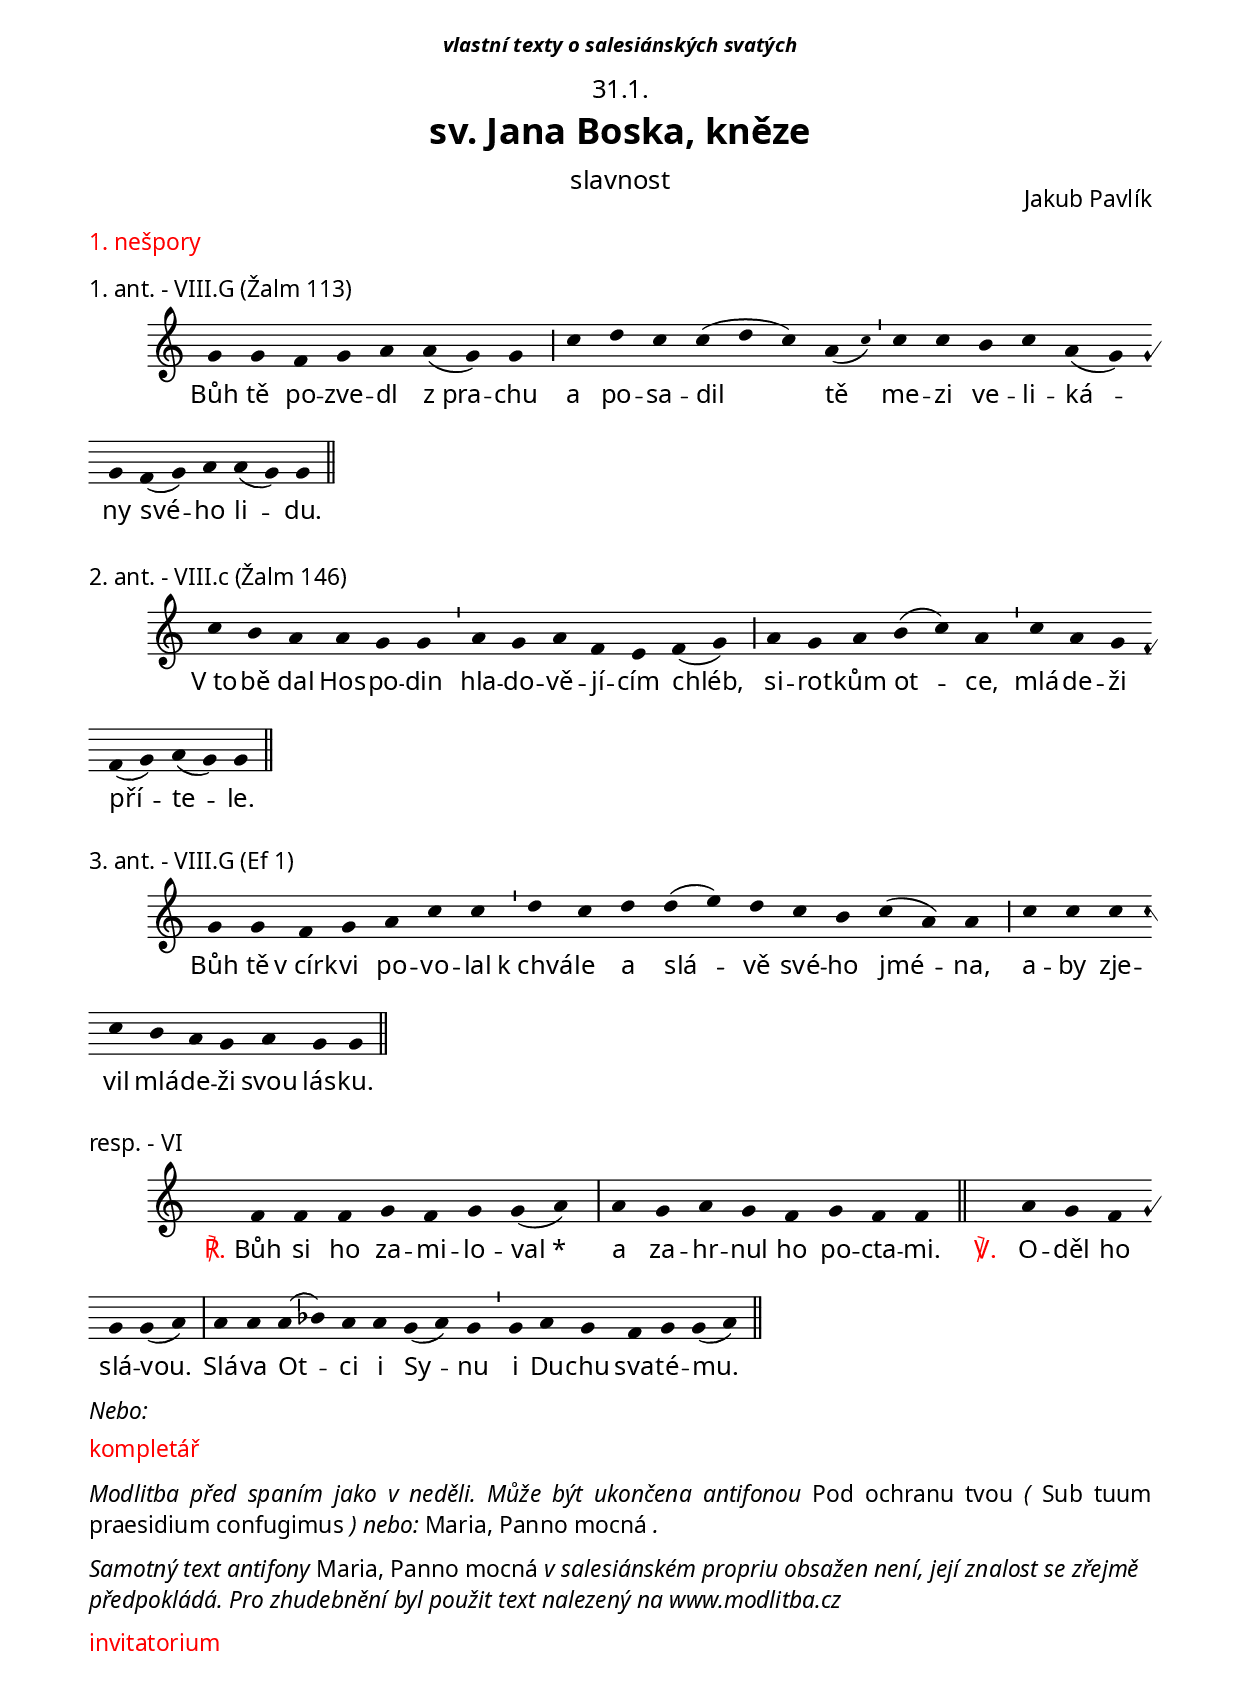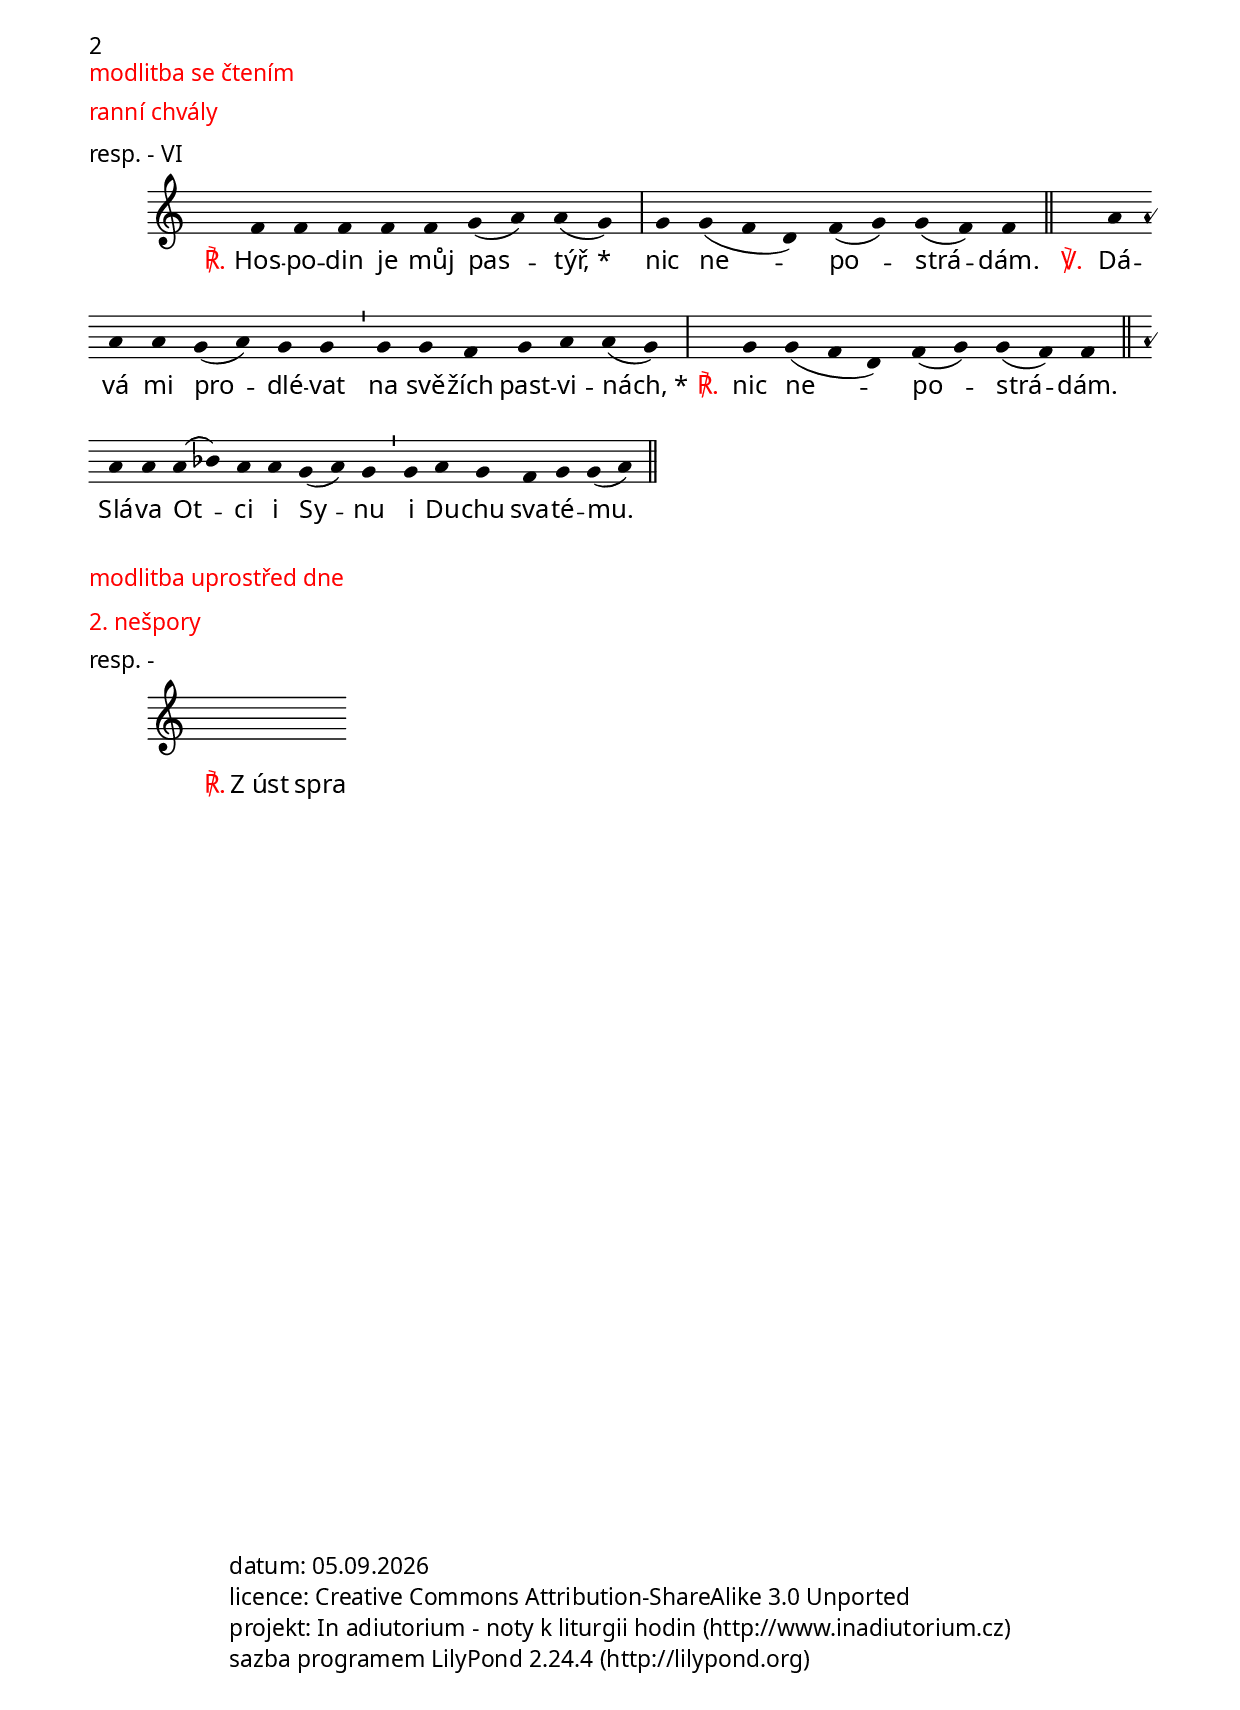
\version "2.19.32"

\include "../../spolecne.ly"
\include "../../spolecne/reholni.ly"
\include "../../dilyresponsorii.ly"

\header {
  title = \markup\titleSvatek
            "sv. Jana Boska, kněze"
            slavnost
            31.1.
           "vlastní texty o salesiánských svatých"
  composer = "Jakub Pavlík"
}

\markup {\nadpisHodinka {"1. nešpory"}}

\score {
  \relative c'' {
    \choralniRezim
    g4 g f g a a( g) g \barMaior
    c d c c( d c) a( \grace { c) } \barMin
    c c b c a( g) g f( g) a a( g) g \barFinalis
  }
  \addlyrics {
    Bůh tě po -- zve -- dl z_pra -- chu
    a po -- sa -- dil tě
    me -- zi ve -- li -- ká -- ny
    své -- ho li -- du.
  }
  \header {
    quid = "1. ant."
    modus = "VIII"
    differentia = "G"
    psalmus = "Žalm 113"
    id = "1ne-a1"
    piece = \markup {\sestavTitulek}
  }
}

\score {
  \relative c'' {
    \choralniRezim
    c4 b a a g g \barMin
    a g a f e f( g) \barMaior
    a g a b( c) a \barMin
    c a g f( g) a( g) g \barFinalis
  }
  \addlyrics {
    V_to -- bě dal Hos -- po -- din
    hla -- do -- vě -- jí -- cím chléb,
    si -- rot -- kům ot -- ce,
    mlá -- de -- ži pří -- te -- le.
  }
  \header {
    quid = "2. ant."
    modus = "VIII"
    differentia = "c"
    psalmus = "Žalm 146"
    id = "1ne-a2"
    piece = \markup {\sestavTitulek}
  }
}

\score {
  \relative c'' {
    \choralniRezim
    g4 g f g a c c \barMin
    d c d d( e) d c b c( a) a \barMaior
    c c c c b a g a g g \barFinalis
  }
  \addlyrics {
    Bůh tě v_círk -- vi po -- vo -- lal
    k_chvá -- le a slá -- vě
    své -- ho jmé -- na,
    a -- by zje -- vil mlá -- de -- ži svou lás -- ku.
  }
  \header {
    quid = "3. ant."
    modus = "VIII"
    differentia = "G"
    psalmus = "Ef 1"
    id = "1ne-a3"
    piece = \markup {\sestavTitulek}
  }
}

\score {
  \relative c' {
    \choralniRezim

    % R
    \neviditelna f
    f4 f f g f g g( a) \barMax
    a g a g f g f f \barFinalis

    % V
    \neviditelna a
    a g f g g( a) \barMax
    % Slava
    \respVIdoxologie \barFinalis
  }
  \addlyrics {
    \Response Bůh si ho za -- mi -- lo -- val_*
    a za -- hr -- nul ho po -- cta -- mi.
    \Verse O -- děl ho slá -- vou.
    \textRespDoxologie
  }
  \header {
    quid = "resp."
    modus = "VI"
    id = "1ne-r"
    piece = \markup {\sestavTitulekResp}
  }
}

\score {
  \relative c' {
    \choralniRezim

  }
  \addlyrics {
    Ce -- lý svůj ži -- vot a všech -- ny své sí -- ly
    dám do služ -- by mlá -- de -- ži.
  }
  \header {
    quid = "ant. k Magnificat"
    modus = ""
    differentia = ""
    psalmus = ""
    id = "1ne-am"
    piece = \markup {\sestavTitulekBezZalmu}
  }
}

\markup\italic{Nebo:}

\score {
  \relative c' {
    \choralniRezim

  }
  \addlyrics {
    Můj sy -- nu,
    za -- cho -- vá -- vej pří -- ka -- zy své -- ho ot -- ce,
    ne -- po -- hr -- dej na -- u -- če -- ní -- mi své mat -- ky
    a u -- cho -- vá -- vej je stá -- le ve svém srd -- ci.
  }
  \header {
    quid = "ant. k Magnificat"
    modus = ""
    differentia = ""
    psalmus = ""
    id = "1ne-am2"
    piece = \markup {\sestavTitulekBezZalmu}
  }
}

\markup {\nadpisHodinka {"kompletář"}}

\markup\justify\italic{
  Modlitba před spaním jako v neděli. Může být ukončena
  antifonou \upright{Pod ochranu tvou} (\upright{Sub tuum praesidium confugimus})
  nebo: \upright{Maria, Panno mocná}.
}

\markup\wordwrap\italic{
  Samotný text antifony \upright{Maria, Panno mocná} v salesiánském propriu obsažen není, její znalost se zřejmě předpokládá.
  Pro zhudebnění byl použit text nalezený na \sans\with-url #"http://www.modlitba.cz/modlitba-v-zivote/seznam-modliteb/rozdeleni-modliteb-podle-adresata-podle-toho-ke-komu-se-modlitbou-obracime/k-panne-marii/" {www.modlitba.cz}
}

\score {
  \relative c' {
    \choralniRezim

  }
  \addlyrics {
    Ma -- ri -- a, Pan -- no moc -- ná,
    ty vel -- ká a slav -- ná zášti -- to sva -- té Cír -- kve;
    ty po -- di -- vu -- hod -- ná po -- moc -- ni -- ce křes -- ťa -- nů;
    ty sa -- mo -- je -- di -- ná jsi po -- tře -- la všech -- ny blu -- dy na ce -- lém svě -- tě;
    o -- chraň nás před ne -- pří -- te -- lem v_na -- šich úz -- ko -- stech,
    v_na -- šich zá -- pa -- sech a v_na -- šich tís -- ních,
    a v_ho -- di -- ně smr -- ti
    při -- jmi na -- ši du -- ši do rá -- je.
    A -- men. % nechat? vypustit? v antifonach nebyva
  }
  \header {
    % text z http://www.modlitba.cz/modlitba-v-zivote/seznam-modliteb/rozdeleni-modliteb-podle-adresata-podle-toho-ke-komu-se-modlitbou-obracime/k-panne-marii/
    % protože v propriu se na modlitbu pouze odkazuje, ale není otištěna
    quid = "ant."
    modus = ""
    differentia = ""
    psalmus = ""
    id = "pannomocna"
    piece = \markup {\sestavTitulekBezZalmu}
  }
}

\markup {\nadpisHodinka {"invitatorium"}}

\score {
  \relative c' {
    \choralniRezim

  }
  \addlyrics {
    Ve svá -- tek sva -- té -- ho Ja -- na Bos -- ka
    chval -- me Pá -- na, na -- še -- ho Bo -- ha.
  }
  \header {
    quid = "ant."
    modus = ""
    differentia = ""
    psalmus = ""
    id = "invit"
    piece = \markup {\sestavTitulekBezZalmu}
  }
}

\markup {\nadpisHodinka {"modlitba se čtením"}}

\score {
  \relative c' {
    \choralniRezim

  }
  \addlyrics {
    Bůh mu dal moud -- rost a pro -- zí -- ra -- vost
    a srd -- ce vel -- ké ja -- ko moř -- ské po -- bře -- ží.
  }
  \header {
    quid = "1. ant."
    modus = ""
    differentia = ""
    psalmus = "Žalm 21"
    id = "mc-a1"
    piece = \markup {\sestavTitulek}
  }
}

\score {
  \relative c' {
    \choralniRezim

  }
  \addlyrics {
    Vě -- řil pro -- ti vší na -- dě -- ji
    a stal se ot -- cem mno -- ha ná -- ro -- dů.
  }
  \header {
    quid = "2. ant."
    modus = ""
    differentia = ""
    psalmus = "Žalm 92-I"
    id = "mc-a2"
    piece = \markup {\sestavTitulek}
  }
}

\score {
  \relative c' {
    \choralniRezim

  }
  \addlyrics {
    Dů -- vě -- řo -- val v_Hos -- po -- di -- na,
    ko -- nal dob -- ro;
    do něj vlo -- žil svou ra -- dost.
  }
  \header {
    quid = "3. ant."
    modus = ""
    differentia = ""
    psalmus = "Žalm 92-II"
    id = "mc-a3"
    piece = \markup {\sestavTitulek}
  }
}

\score {
  \relative c' {
    \choralniRezim

  }
  \addlyrics {
    Všech -- no, co ko -- ná -- te slo -- vy a či -- ny,
    ať je ko -- ná -- no
    v_Hos -- po -- di -- no -- vě jmé -- nu.
  }
  \header {
    quid = "ant. ke kantikům vigilie"
    modus = ""
    differentia = ""
    psalmus = ""
    id = "mc-avig"
    piece = \markup {\sestavTitulekBezZalmu}
  }
}

\markup {\nadpisHodinka {"ranní chvály"}}

\score {
  \relative c' {
    \choralniRezim

  }
  \addlyrics {
    Slá -- va a chvá -- la to -- bě,
    Bo -- že mých ot -- ců,
    jenžs mi dal moud -- rost,
    po -- ko -- ru a sí -- lu.
  }
  \header {
    quid = "1. ant."
    modus = ""
    differentia = ""
    psalmus = "Žalm 63"
    id = "rch-a1"
    piece = \markup {\sestavTitulek}
  }
}

\score {
  \relative c' {
    \choralniRezim

  }
  \addlyrics {
    Chval -- te na -- še -- ho Bo -- ha tan -- ci,
    zpí -- vej -- te mu za zvu -- ku bub -- nu a har -- fy,
    a -- le -- lu -- ja.
  }
  \header {
    quid = "2. ant."
    modus = ""
    differentia = ""
    psalmus = "Dan 3-III"
    id = "rch-a2"
    piece = \markup {\sestavTitulek}
  }
}

\score {
  \relative c' {
    \choralniRezim

  }
  \addlyrics {
    Za -- hr -- nu -- ješ ho ra -- dos -- tí před svou tvá -- ří,
    hlá -- sá mla -- dým tvá bla -- ho -- sla -- ven -- ství.
  }
  \header {
    quid = "3. ant."
    modus = ""
    differentia = ""
    psalmus = "Žalm 149"
    id = "rch-a3"
    piece = \markup {\sestavTitulek}
  }
}

\score {
  \relative c' {
    \choralniRezim

    % R
    \neviditelna f
    f4 f f f f g( a) a( g) \barMax
    g g( f d) f( g) g( f) f \barFinalis
    % V
    \neviditelna g
    a a a g( a) g g \barMin g g f g a a( g) \barMax
    % R
    \neviditelna g
    g g( f d) f( g) g( f) f \barFinalis
    % Slava
    \respVIdoxologie \barFinalis
  }
  \addlyrics {
    \Response Hos -- po -- din je můj pas -- týř,_*
    nic ne -- po -- strá -- dám.
    \Verse Dá -- vá mi pro -- dlé -- vat na svě -- žích past -- vi -- nách,_*
    \Response nic ne -- po -- strá -- dám.
    \textRespDoxologie
  }
  \header {
    quid = "resp."
    modus = "VI"
    fial = "responsoria.ly#2ct-ne"
    id = "rch-r"
    piece = \markup\sestavTitulekResp
  }
}

\score {
  \relative c' {
    \choralniRezim

  }
  \addlyrics {
    Bla -- ho -- sla -- ve -- ní ti -- ší,
    ne -- boť o -- ni do -- sta -- nou ze -- mi za dě -- dic -- tví.
    Bla -- ho -- sla -- ve -- ní čis -- té -- ho srd -- ce,
    ne -- boť o -- ni bu -- dou vi -- dět Bo -- ha.
  }
  \header {
    quid = "ant. k Benedictus"
    modus = ""
    differentia = ""
    psalmus = ""
    id = "rch-ab"
    piece = \markup {\sestavTitulekBezZalmu}
  }
}

\markup {\nadpisHodinka {"modlitba uprostřed dne"}}

\score {
  \relative c' {
    \choralniRezim

  }
  \addlyrics {
    Služ -- te Hos -- po -- di -- nu s_ra -- dos -- tí,
    a -- le -- lu -- ja.
  }
  \header {
    quid = "ant. dopoledne"
    modus = ""
    differentia = ""
    psalmus = ""
    id = "tercie"
    piece = \markup {\sestavTitulekBezZalmu}
  }
}

\score {
  \relative c' {
    \choralniRezim

  }
  \addlyrics {
    Klaň -- te se Bo -- hu v_kaž -- dé do -- bě:
    v_ra -- dos -- ti i v_bo -- les -- ti.
  }
  \header {
    quid = "ant. v poledne"
    modus = ""
    differentia = ""
    psalmus = ""
    id = "sexta"
    piece = \markup {\sestavTitulekBezZalmu}
  }
}

\score {
  \relative c' {
    \choralniRezim

  }
  \addlyrics {
    Ať nám Bůh po -- má -- há krá -- čet
    po ne -- bes -- ké ces -- tě.
  }
  \header {
    quid = "ant. odpoledne"
    modus = ""
    differentia = ""
    psalmus = ""
    id = "nona"
    piece = \markup {\sestavTitulekBezZalmu}
  }
}

\markup {\nadpisHodinka {"2. nešpory"}}

\score {
  \relative c' {
    \choralniRezim

  }
  \addlyrics {
    Mo -- je slá -- va je v_Hos -- po -- di -- nu,
    ať to sly -- ší po -- kor -- ní
    a ra -- du -- jí se.
  }
  \header {
    quid = "1. ant."
    modus = ""
    differentia = ""
    psalmus = "Žalm 15"
    id = "ne-a1"
    piece = \markup {\sestavTitulek}
  }
}

\score {
  \relative c' {
    \choralniRezim

  }
  \addlyrics {
    Po -- čá -- tek moud -- ros -- ti je bát se Hos -- po -- di -- na,
    moud -- rý je ten,
    kdo je mu věr -- ný.
  }
  \header {
    quid = "2. ant."
    modus = ""
    differentia = ""
    psalmus = "Žalm 112"
    id = "ne-a2"
    piece = \markup {\sestavTitulek}
  }
}

\score {
  \relative c' {
    \choralniRezim

  }
  \addlyrics {
    Ve -- li -- ký a po -- di -- vu -- hod -- ný jsi, Pa -- ne,
    ve všech svých sva -- tých.
  }
  \header {
    quid = "3. ant."
    modus = ""
    differentia = ""
    psalmus = "Zj 15"
    id = "ne-a3"
    piece = \markup {\sestavTitulek}
  }
}

\score {
  \relative c' {
    \choralniRezim

    % R
    \neviditelna a

    % V
    \neviditelna a

    % R
    \neviditelna a

    % Slava
  }
  \addlyrics {
    \Response Z_úst spra -- ved -- li -- vé -- ho vy -- chá -- ze -- jí_*
    slo -- va moud -- ros -- ti.
    \Verse Ve svém srd -- ci má Bo -- ží zá -- kon.
    \Response
    \textRespDoxologie
  }
  \header {
    quid = "resp."
    modus = ""
    id = "ne-r"
    piece = \markup {\sestavTitulekResp}
  }
}

\score {
  \relative c' {
    \choralniRezim

  }
  \addlyrics {
    Pro spá -- su va -- šich du -- ší
    dám s_ra -- dos -- tí ce -- lý svůj ži -- vot.
  }
  \header {
    quid = "ant. k Magnificat"
    modus = ""
    differentia = ""
    psalmus = ""
    id = "ne-am"
    piece = \markup {\sestavTitulekBezZalmu}
  }
}